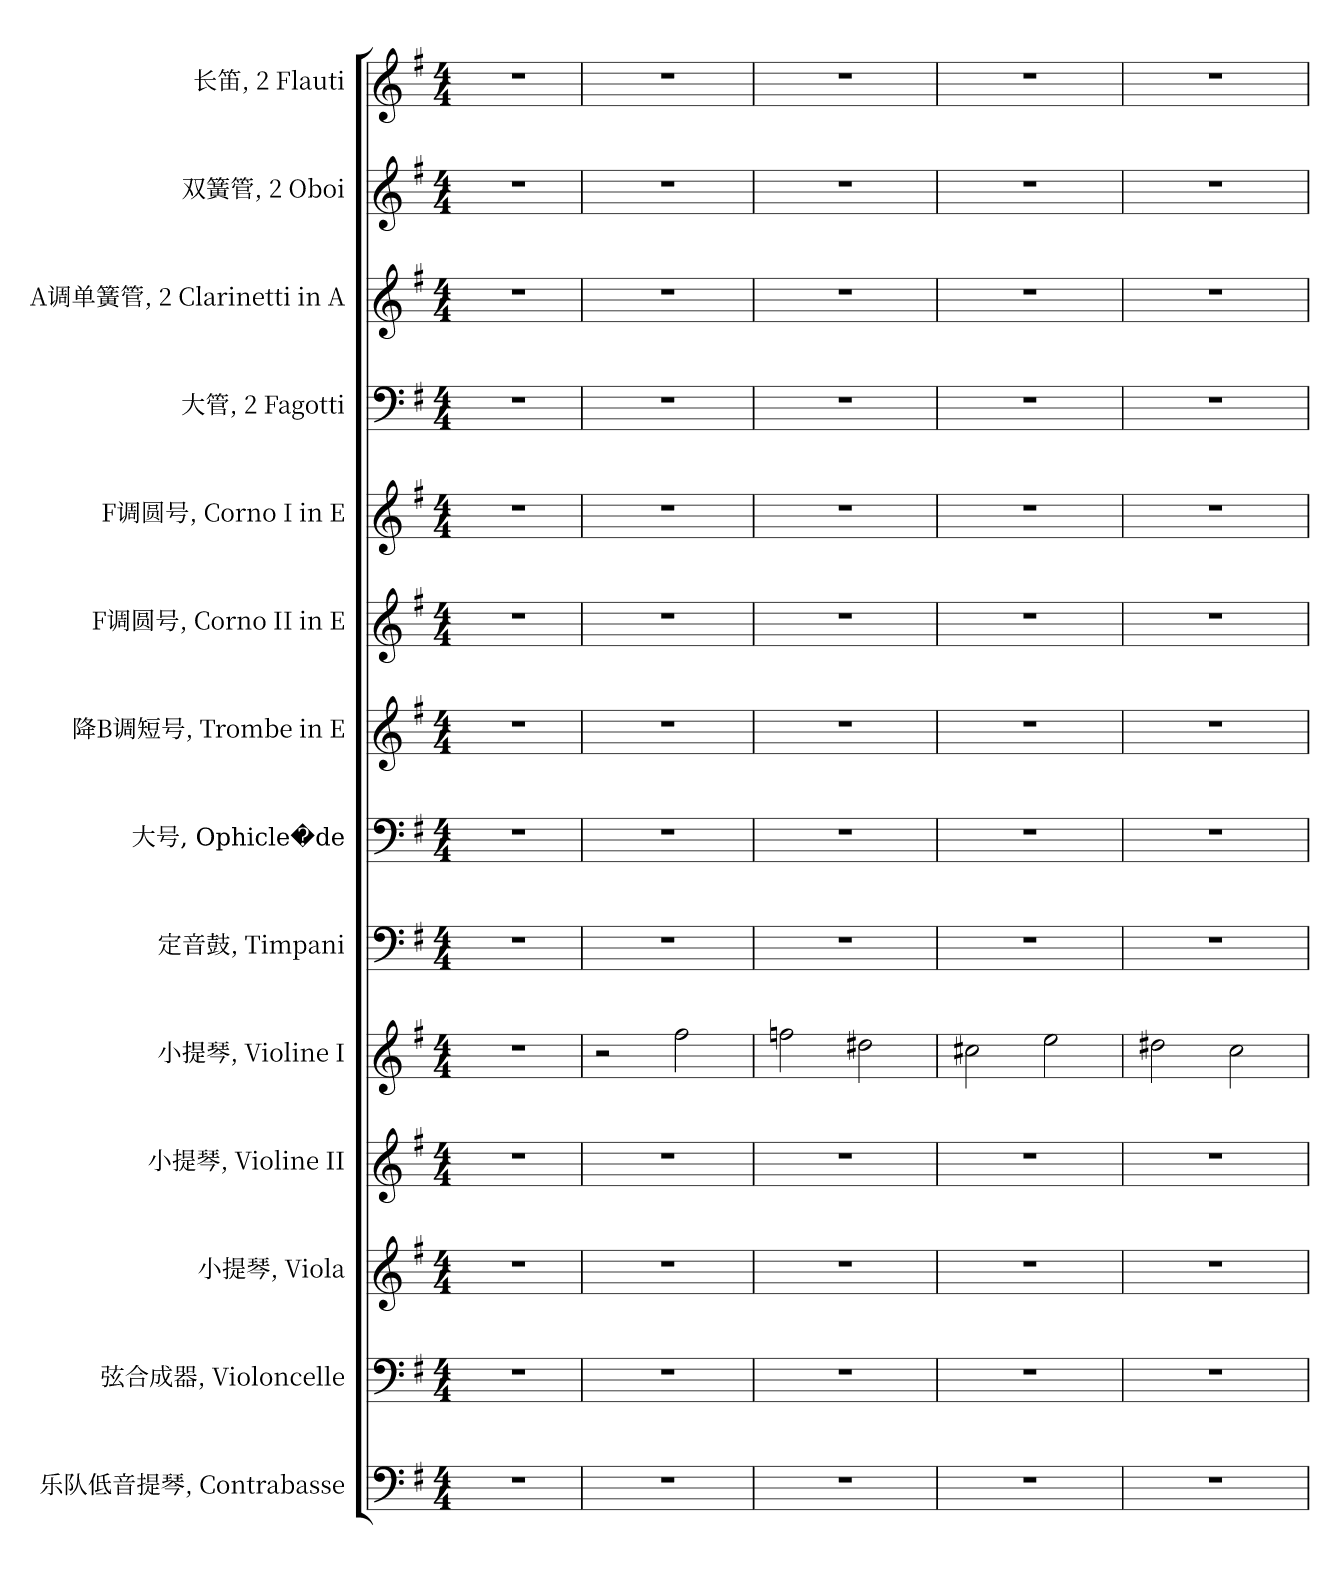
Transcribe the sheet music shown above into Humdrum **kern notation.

**kern	**kern	**kern	**kern	**kern	**kern	**kern	**kern	**kern	**kern	**kern	**kern	**kern	**kern
*part14	*part13	*part12	*part11	*part10	*part9	*part8	*part7	*part6	*part5	*part4	*part3	*part2	*part1
*staff14	*staff13	*staff12	*staff11	*staff10	*staff9	*staff8	*staff7	*staff6	*staff5	*staff4	*staff3	*staff2	*staff1
*I"乐队低音提琴, Contrabasse	*I"弦合成器, Violoncelle	*I"小提琴, Viola	*I"小提琴, Violine II	*I"小提琴, Violine I	*I"定音鼓, Timpani	*I"大号, Ophicle�de	*I"降B调短号, Trombe in E	*I"F调圆号, Corno II in E	*I"F调圆号, Corno I in E	*I"大管, 2 Fagotti	*I"A调单簧管, 2 Clarinetti in A	*I"双簧管, 2 Oboi	*I"长笛, 2 Flauti
*I'Cbs.	*	*	*I'Vln.	*I'Vln.	*I'Timp.	*	*	*	*	*	*I'A Cl.	*I'Ob.	*I'Fl.
*clefF4	*clefF4	*clefG2	*clefG2	*clefG2	*clefF4	*clefF4	*clefG2	*clefG2	*clefG2	*clefF4	*clefG2	*clefG2	*clefG2
*ITrd7c12	*	*	*	*	*	*	*ITrd1c2	*ITrd4c7	*ITrd4c7	*	*ITrd2c3	*	*
*k[f#]	*k[f#]	*k[f#]	*k[f#]	*k[f#]	*k[f#]	*k[f#]	*k[b-]	*k[]	*k[]	*k[f#]	*k[f#c#g#d#]	*k[f#]	*k[f#]
*M4/4	*M4/4	*M4/4	*M4/4	*M4/4	*M4/4	*M4/4	*M4/4	*M4/4	*M4/4	*M4/4	*M4/4	*M4/4	*M4/4
*MM240	*MM240	*MM240	*MM240	*MM240	*MM240	*MM240	*MM240	*MM240	*MM240	*MM240	*MM240	*MM240	*MM240
=1	=1	=1	=1	=1	=1	=1	=1	=1	=1	=1	=1	=1	=1
1r	1r	1r	1r	1r	1r	1r	1r	1r	1r	1r	1r	1r	1r
=2	=2	=2	=2	=2	=2	=2	=2	=2	=2	=2	=2	=2	=2
1r	1r	1r	1r	2r	1r	1r	1r	1r	1r	1r	1r	1r	1r
.	.	.	.	2ff#\	.	.	.	.	.	.	.	.	.
=3	=3	=3	=3	=3	=3	=3	=3	=3	=3	=3	=3	=3	=3
1r	1r	1r	1r	2ffn\	1r	1r	1r	1r	1r	1r	1r	1r	1r
.	.	.	.	2dd#X\	.	.	.	.	.	.	.	.	.
=4	=4	=4	=4	=4	=4	=4	=4	=4	=4	=4	=4	=4	=4
1r	1r	1r	1r	2cc#X\	1r	1r	1r	1r	1r	1r	1r	1r	1r
.	.	.	.	2ee\	.	.	.	.	.	.	.	.	.
=5	=5	=5	=5	=5	=5	=5	=5	=5	=5	=5	=5	=5	=5
1r	1r	1r	1r	2dd#X\	1r	1r	1r	1r	1r	1r	1r	1r	1r
.	.	.	.	2cc\	.	.	.	.	.	.	.	.	.
=	=	=	=	=	=	=	=	=	=	=	=	=	=
*-	*-	*-	*-	*-	*-	*-	*-	*-	*-	*-	*-	*-	*-
